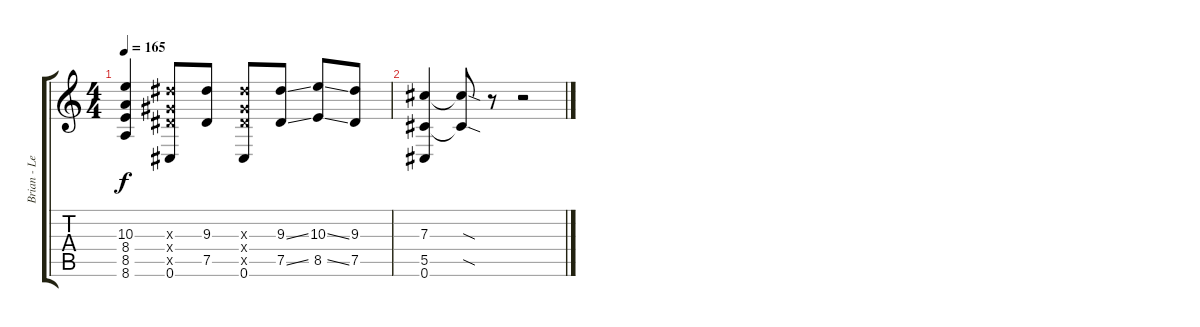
\track ("Brian - Lead Gtr (1/2 Step Down Drop C#)" "Brian - Le") {instrument acousticguitarsteel}
\staff {score tabs}
\tuning (Eb4 Bb3 Gb3 Db3 Ab2 Db2) {hide}
\ts (4 4)
\tempo 165
\clef g2
\ks c
(10.3 8.4 8.5 8.6).4{dy f} (9.3{x} 7.4{x} 7.5{x} 0.6).8 (9.3 7.5).8 (9.3{x} 7.4{x} 7.5{x} 0.6).8 (9.3{ss} 7.5{ss}).8 (10.3{ss} 8.5{ss}).8 (9.3 7.5).8 |
(7.3 5.5 0.6).4 (7.3{sod t} 5.5{sod t}).8 r.8 r.2
